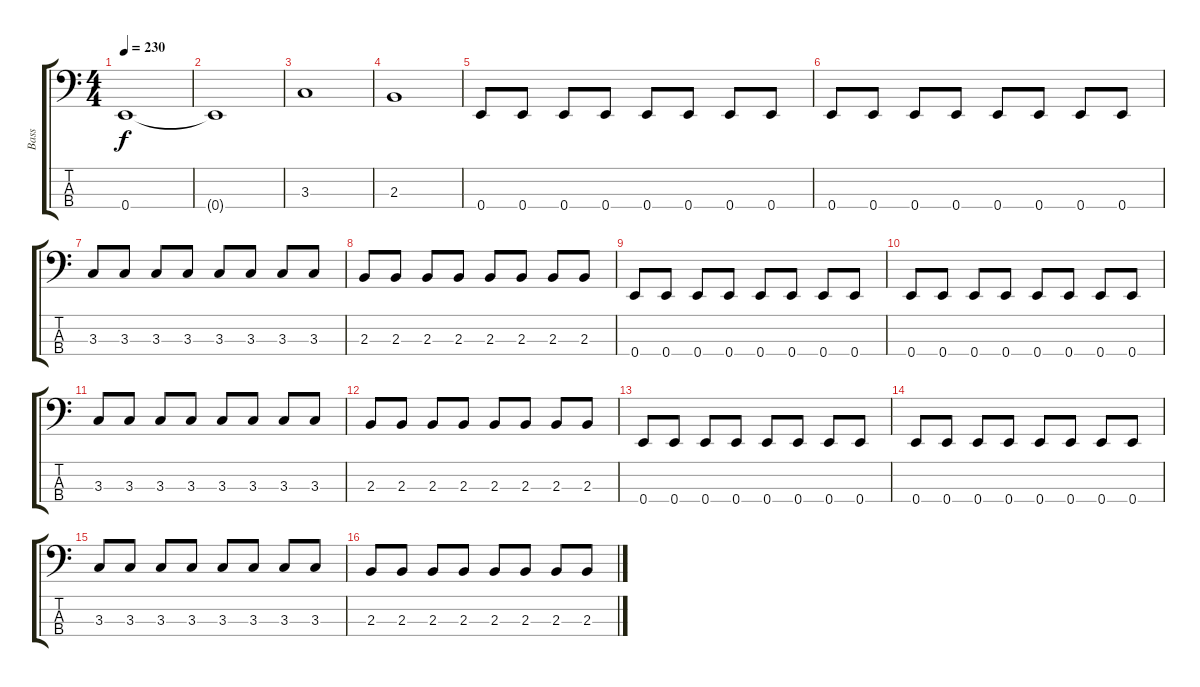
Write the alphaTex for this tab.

\track ("Bass" "Bass") {instrument electricbassfinger}
\staff {score tabs}
\tuning (G2 D2 A1 E1) {hide}
\ts (4 4)
\tempo 230
\clef f4
\ks c
0.4.1{dy f} |
0.4{t}.1 |
3.3.1 |
2.3.1 |
0.4.8 0.4.8 0.4.8 0.4.8 0.4.8 0.4.8 0.4.8 0.4.8 |
0.4.8 0.4.8 0.4.8 0.4.8 0.4.8 0.4.8 0.4.8 0.4.8 |
3.3.8 3.3.8 3.3.8 3.3.8 3.3.8 3.3.8 3.3.8 3.3.8 |
2.3.8 2.3.8 2.3.8 2.3.8 2.3.8 2.3.8 2.3.8 2.3.8 |
0.4.8 0.4.8 0.4.8 0.4.8 0.4.8 0.4.8 0.4.8 0.4.8 |
0.4.8 0.4.8 0.4.8 0.4.8 0.4.8 0.4.8 0.4.8 0.4.8 |
3.3.8 3.3.8 3.3.8 3.3.8 3.3.8 3.3.8 3.3.8 3.3.8 |
2.3.8 2.3.8 2.3.8 2.3.8 2.3.8 2.3.8 2.3.8 2.3.8 |
0.4.8 0.4.8 0.4.8 0.4.8 0.4.8 0.4.8 0.4.8 0.4.8 |
0.4.8 0.4.8 0.4.8 0.4.8 0.4.8 0.4.8 0.4.8 0.4.8 |
3.3.8 3.3.8 3.3.8 3.3.8 3.3.8 3.3.8 3.3.8 3.3.8 |
2.3.8 2.3.8 2.3.8 2.3.8 2.3.8 2.3.8 2.3.8 2.3.8
